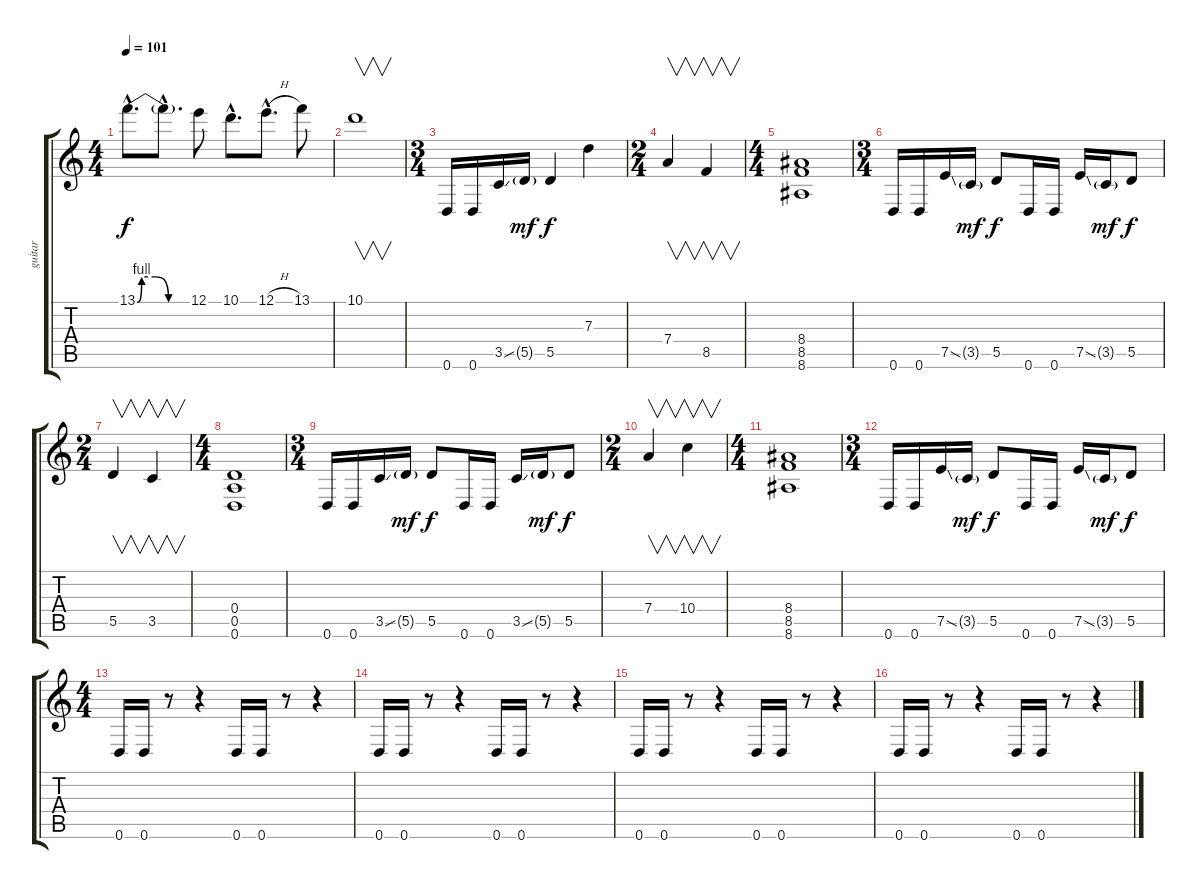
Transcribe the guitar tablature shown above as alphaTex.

\track ("guitar" "guitar") {instrument distortionguitar}
\staff {score tabs}
\tuning (E4 B3 G3 D3 A2 D2) {hide}
\ts (4 4)
\tempo 101
\clef g2
\ks c
13.1{be (custom 0 0 5 4 20 4 35 0 60 0) hac}.8{d dy f} 13.1{hac t}.8{d} 12.1.8 10.1{hac}.8{d} 12.1{h hac}.8{d} 13.1.8 |
10.1.1{v} |
\ts (3 4)
0.6.16{volume 13 balance 16} 0.6.16 3.5{ss}.16 5.5{g}.16{dy mf} 5.5.4{dy f} 7.3.4 |
\ts (2 4)
7.4.4{v} 8.5.4{v} |
\ts (4 4)
(8.4 8.5 8.6).1 |
\ts (3 4)
0.6.16 0.6.16 7.5{ss}.16 3.5{g}.16{dy mf} 5.5.8{dy f} 0.6.16 0.6.16 7.5{ss}.16 3.5{g}.16{dy mf} 5.5.8{dy f} |
\ts (2 4)
5.5.4{v} 3.5.4{v} |
\ts (4 4)
(0.4 0.5 0.6).1 |
\ts (3 4)
0.6.16 0.6.16 3.5{ss}.16 5.5{g}.16{dy mf} 5.5.8{dy f} 0.6.16 0.6.16 3.5{ss}.16 5.5{g}.16{dy mf} 5.5.8{dy f} |
\ts (2 4)
7.4.4{v} 10.4.4{v} |
\ts (4 4)
(8.4 8.5 8.6).1 |
\ts (3 4)
0.6.16 0.6.16 7.5{ss}.16 3.5{g}.16{dy mf} 5.5.8{dy f} 0.6.16 0.6.16 7.5{ss}.16 3.5{g}.16{dy mf} 5.5.8{dy f} |
\ts (4 4)
0.6.16{volume 16 balance 12} 0.6.16 r.8 r.4 0.6.16 0.6.16 r.8 r.4 |
0.6.16 0.6.16 r.8 r.4 0.6.16 0.6.16 r.8 r.4 |
0.6.16 0.6.16 r.8 r.4 0.6.16 0.6.16 r.8 r.4 |
0.6.16 0.6.16 r.8 r.4 0.6.16 0.6.16 r.8 r.4
